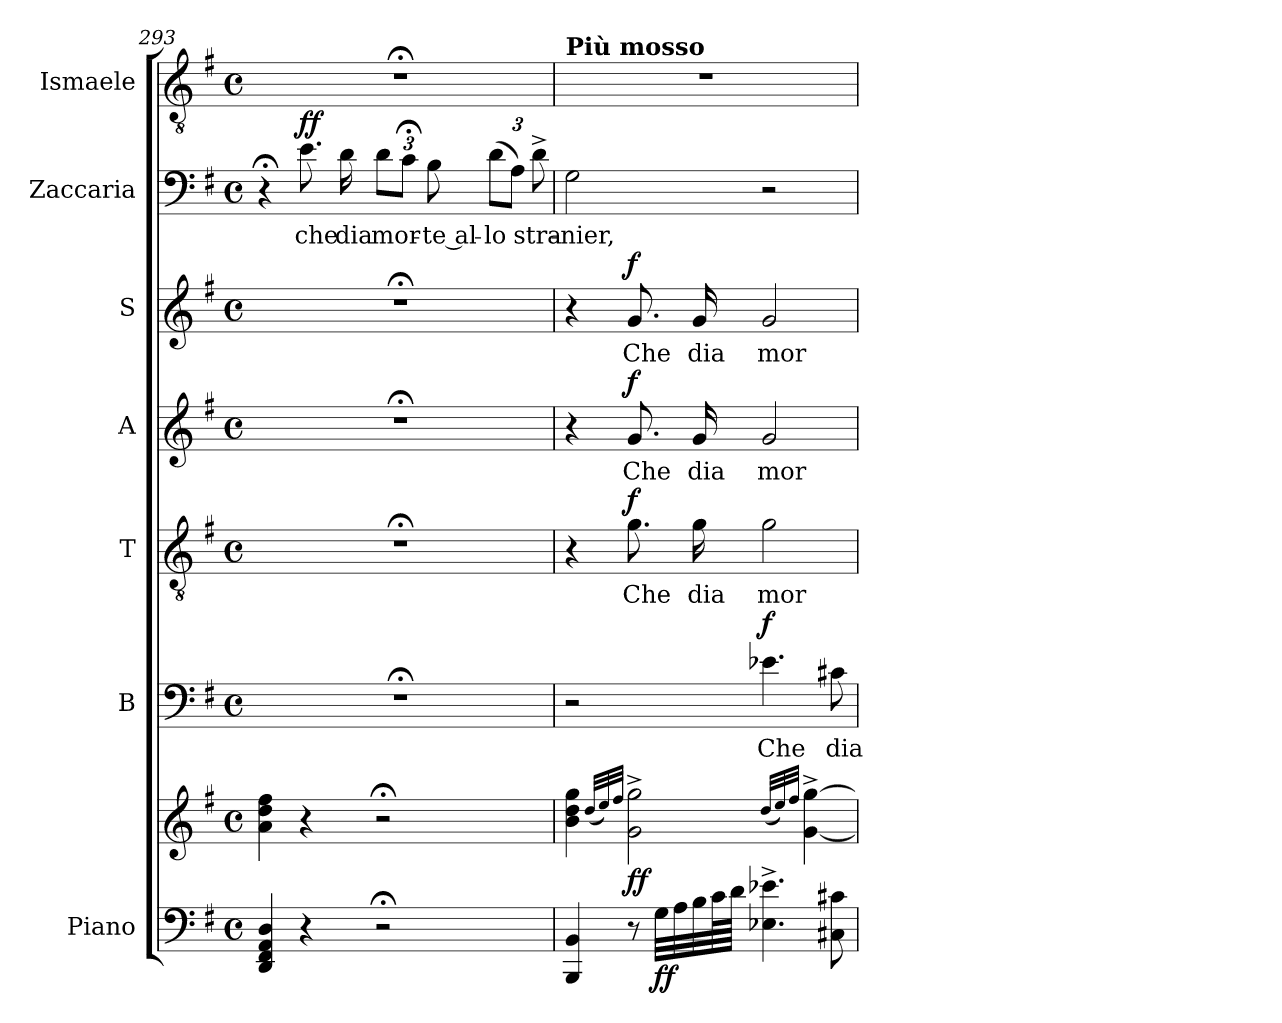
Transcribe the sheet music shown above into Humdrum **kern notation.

**kern	**kern	**dynam	**kern	**text	**dynam	**kern	**text	**dynam	**kern	**text	**dynam	**kern	**text	**dynam	**kern	**text	**dynam	**kern
*part7	*part7	*part7	*part6	*part6	*part6	*part5	*part5	*part5	*part4	*part4	*part4	*part3	*part3	*part3	*part2	*part2	*part2	*part1
*staff8	*staff7	*staff7/8	*staff6	*staff6	*staff6	*staff5	*staff5	*staff5	*staff4	*staff4	*staff4	*staff3	*staff3	*staff3	*staff2	*staff2	*staff2	*staff1
*I"Piano	*	*	*I"B	*	*	*I"T	*	*	*I"A	*	*	*I"S	*	*	*I"Zaccaria	*	*	*I"Ismaele
*I'Pno	*	*	*I'B	*	*	*I'T	*	*	*I'A	*	*	*I'S	*	*	*	*	*	*
*clefF4	*clefG2	*	*clefF4	*	*	*clefGv2	*	*	*clefG2	*	*	*clefG2	*	*	*clefF4	*	*	*clefGv2
*k[f#]	*k[f#]	*	*k[f#]	*	*	*k[f#]	*	*	*k[f#]	*	*	*k[f#]	*	*	*k[f#]	*	*	*k[f#]
*M4/4	*M4/4	*	*M4/4	*	*	*M4/4	*	*	*M4/4	*	*	*M4/4	*	*	*M4/4	*	*	*M4/4
*met(c)	*met(c)	*	*met(c)	*	*	*met(c)	*	*	*met(c)	*	*	*met(c)	*	*	*met(c)	*	*	*met(c)
=293	=293	=293	=293	=293	=293	=293	=293	=293	=293	=293	=293	=293	=293	=293	=293	=293	=293	=293
4DD/ 4FF#/ 4AA/ 4D/	4a\ 4dd\ 4ff#\	.	1r;<	.	.	1r;<	.	.	1r;<	.	.	1r;<	.	.	4r;<	.	.	1r;<
!	!	!	!	!	!	!	!	!	!	!	!	!	!	!	!	!LO:LY:b	!LO:DY:a	!
4r	4r	.	.	.	.	.	.	.	.	.	.	.	.	.	8.e\	che	ff	.
!	!	!	!	!	!	!	!	!	!	!	!	!	!	!	!	!LO:LY:b	!	!
.	.	.	.	.	.	.	.	.	.	.	.	.	.	.	16d\	dia	.	.
*	*	*	*	*	*	*	*	*	*	*	*	*	*	*	*Xbrackettup	*	*	*
!	!	!	!	!	!	!	!	!	!	!	!	!	!	!	!	!LO:LY:b	!	!
2r;<	2r;<	.	.	.	.	.	.	.	.	.	.	.	.	.	12d\L	mor-	.	.
.	.	.	.	.	.	.	.	.	.	.	.	.	.	.	12c;<\J	.	.	.
!	!	!	!	!	!	!	!	!	!	!	!	!	!	!	!	!LO:LY:b	!	!
.	.	.	.	.	.	.	.	.	.	.	.	.	.	.	12B\	-te al-	.	.
!	!	!	!	!	!	!	!	!	!	!	!	!	!	!	!	!LO:LY:b	!	!
.	.	.	.	.	.	.	.	.	.	.	.	.	.	.	(12d\L	-lo	.	.
.	.	.	.	.	.	.	.	.	.	.	.	.	.	.	12A\J)	.	.	.
!	!	!	!	!	!	!	!	!	!	!	!	!	!	!	!	!LO:LY:b	!	!
.	.	.	.	.	.	.	.	.	.	.	.	.	.	.	12d^\	stra-	.	.
=294	=294	=294	=294	=294	=294	=294	=294	=294	=294	=294	=294	=294	=294	=294	=294	=294	=294	=294
!!LO:REH:place=s1:a:B:fs=14:t=18
!	!	!	!	!	!	!	!	!	!	!	!	!	!	!	!	!	!	!LO:TX:a:B:t=Più mosso
!	!	!	!	!	!	!	!	!	!	!	!	!	!	!	!	!LO:LY:b	!	!
4BBB/ 4BB/	4b\ 4dd\ 4gg\	.	2r	.	.	4r	.	.	4r	.	.	4r	.	.	2G\	-nier,	.	1r
.	(32qdd/LLL	.	.	.	.	.	.	.	.	.	.	.	.	.	.	.	.	.
.	32qee/)	.	.	.	.	.	.	.	.	.	.	.	.	.	.	.	.	.
.	32qff#/JJJ	.	.	.	.	.	.	.	.	.	.	.	.	.	.	.	.	.
!	!	!LO:DY:b	!	!	!	!	!LO:LY:b	!	!	!LO:LY:b	!	!	!LO:LY:b	!	!	!	!	!
!	!	!LO:DY:n=1:b	!	!	!	!	!	!LO:DY:a	!	!	!LO:DY:a	!	!	!LO:DY:a	!	!	!	!
8r	2g\^ 2gg\^	f f	.	.	.	8.g\	Che	f	8.g/	Che	f	8.g/	Che	f	.	.	.	.
!	!	!LO:DY:n=2:b=2	!	!	!	!	!	!	!	!	!	!	!	!	!	!	!	!
!	!	!LO:DY:n=3:b=2	!	!	!	!	!	!	!	!	!	!	!	!	!	!	!	!
32G\LLL	.	f f	.	.	.	.	.	.	.	.	.	.	.	.	.	.	.	.
32A\	.	.	.	.	.	.	.	.	.	.	.	.	.	.	.	.	.	.
!	!	!	!	!	!	!	!LO:LY:b	!	!	!LO:LY:b	!	!	!LO:LY:b	!	!	!	!	!
32B\	.	.	.	.	.	16g\	dia	.	16g/	dia	.	16g/	dia	.	.	.	.	.
64c\L	.	.	.	.	.	.	.	.	.	.	.	.	.	.	.	.	.	.
64d\JJJJ	.	.	.	.	.	.	.	.	.	.	.	.	.	.	.	.	.	.
!	!	!	!	!LO:LY:b	!LO:DY:a	!	!LO:LY:b	!	!	!LO:LY:b	!	!	!LO:LY:b	!	!	!	!	!
4.E-X\^ 4.e-X\^	.	.	4.e-X\	Che	f	2g\	mor-	.	2g/	mor-	.	2g/	mor-	.	2r	.	.	.
.	(32qdd/LLL	.	.	.	.	.	.	.	.	.	.	.	.	.	.	.	.	.
.	32qee/)	.	.	.	.	.	.	.	.	.	.	.	.	.	.	.	.	.
.	32qff#/JJJ	.	.	.	.	.	.	.	.	.	.	.	.	.	.	.	.	.
.	[4g\^ [4gg\^	.	.	.	.	.	.	.	.	.	.	.	.	.	.	.	.	.
!	!	!	!	!LO:LY:b	!	!	!	!	!	!	!	!	!	!	!	!	!	!
8C#X\ 8c#X\	.	.	8c#X\	dia	.	.	.	.	.	.	.	.	.	.	.	.	.	.
=	=	=	=	=	=	=	=	=	=	=	=	=	=	=	=	=	=	=
*-	*-	*-	*-	*-	*-	*-	*-	*-	*-	*-	*-	*-	*-	*-	*-	*-	*-	*-
